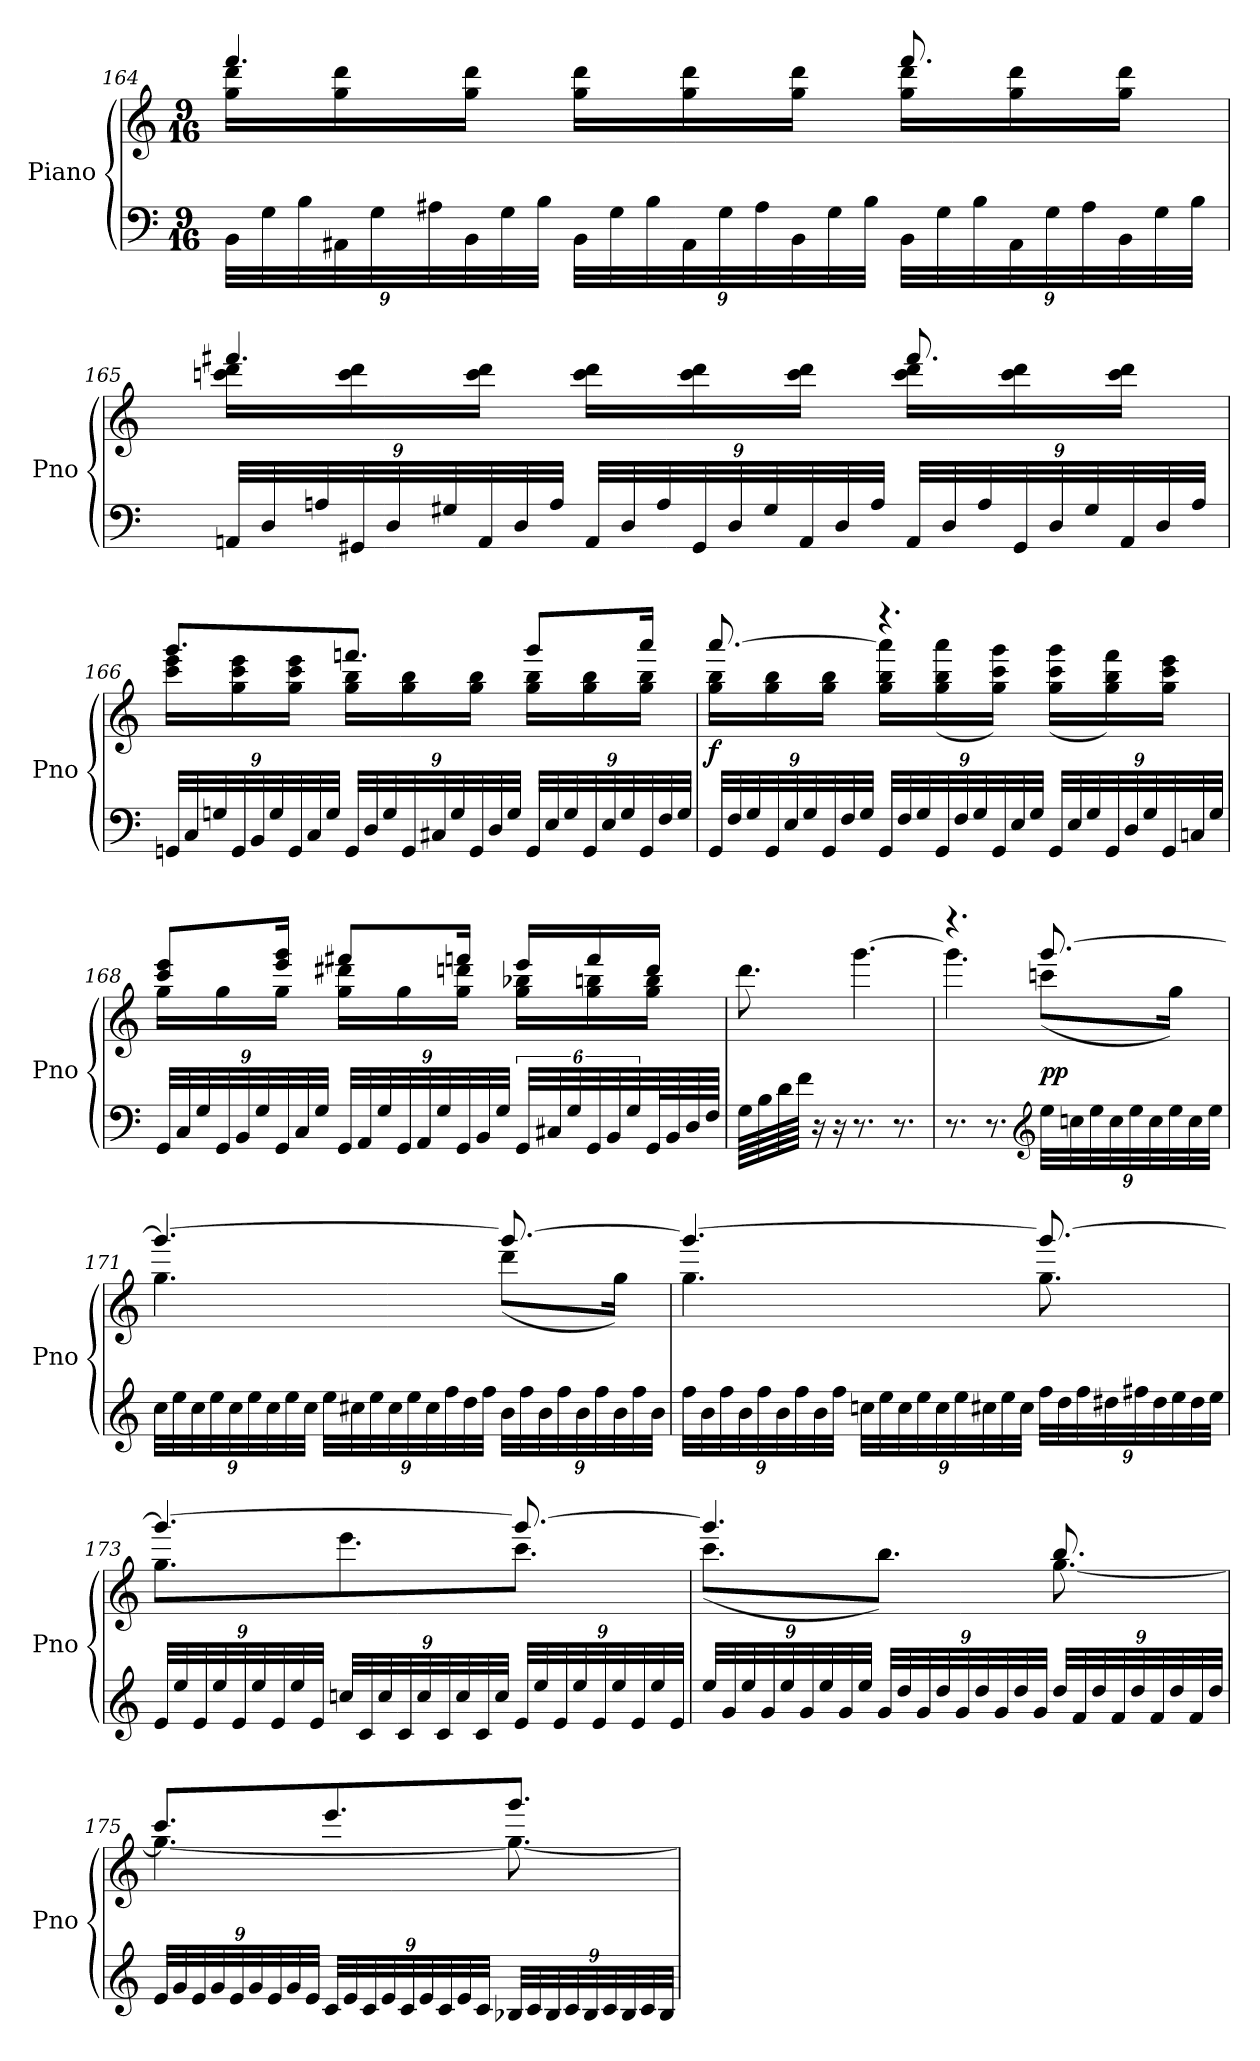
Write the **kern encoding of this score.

**kern	**kern	**dynam
*part1	*part1	*part1
*staff2	*staff1	*staff1/2
*I"Piano	*	*
*I'Pno	*	*
*clefF4	*clefG2	*
*k[]	*k[]	*
*M9/16	*M9/16	*
=164	=164	=164
*	*^	*
48BB\LLL	4.fff/	16gg\ 16ddd\LL	.
48G\	.	.	.
48B\	.	.	.
48AA#X\	.	16gg\ 16ddd\	.
48G\	.	.	.
48A#X\	.	.	.
48BB\	.	16gg\ 16ddd\JJ	.
48G\	.	.	.
48B\JJJ	.	.	.
48BB\LLL	.	16gg\ 16ddd\LL	.
48G\	.	.	.
48B\	.	.	.
48AA#\	.	16gg\ 16ddd\	.
48G\	.	.	.
48A#\	.	.	.
48BB\	.	16gg\ 16ddd\JJ	.
48G\	.	.	.
48B\JJJ	.	.	.
48BB\LLL	8.fff/	16gg\ 16ddd\LL	.
48G\	.	.	.
48B\	.	.	.
48AA#\	.	16gg\ 16ddd\	.
48G\	.	.	.
48A#\	.	.	.
48BB\	.	16gg\ 16ddd\JJ	.
48G\	.	.	.
48B\JJJ	.	.	.
=165	=165	=165	=165
48AAn/LLL	4.fff#X/	16cccn\ 16ddd\LL	.
48D/	.	.	.
48An/	.	.	.
48GG#X/	.	16ccc\ 16ddd\	.
48D/	.	.	.
48G#X/	.	.	.
48AA/	.	16ccc\ 16ddd\JJ	.
48D/	.	.	.
48A/JJJ	.	.	.
48AA/LLL	.	16ccc\ 16ddd\LL	.
48D/	.	.	.
48A/	.	.	.
48GG#/	.	16ccc\ 16ddd\	.
48D/	.	.	.
48G#/	.	.	.
48AA/	.	16ccc\ 16ddd\JJ	.
48D/	.	.	.
48A/JJJ	.	.	.
48AA/LLL	8.fff#/	16ccc\ 16ddd\LL	.
48D/	.	.	.
48A/	.	.	.
48GG#/	.	16ccc\ 16ddd\	.
48D/	.	.	.
48G#/	.	.	.
48AA/	.	16ccc\ 16ddd\JJ	.
48D/	.	.	.
48A/JJJ	.	.	.
=166	=166	=166	=166
48GGn/LLL	8.ggg/L	16ccc\ 16eee\LL	.
48C/	.	.	.
48Gn/	.	.	.
48GG/	.	16gg\ 16ccc\ 16eee\	.
48BB/	.	.	.
48G/	.	.	.
48GG/	.	16gg\ 16ccc\ 16eee\JJ	.
48C/	.	.	.
48G/JJJ	.	.	.
48GG/LLL	8.fffn/J	16gg\ 16bb\LL	.
48D/	.	.	.
48G/	.	.	.
48GG/	.	16gg\ 16bb\	.
48C#X/	.	.	.
48G/	.	.	.
48GG/	.	16gg\ 16bb\JJ	.
48D/	.	.	.
48G/JJJ	.	.	.
48GG/LLL	8ggg/L	16gg\ 16bb\LL	.
48E/	.	.	.
48G/	.	.	.
48GG/	.	16gg\ 16bb\	.
48E/	.	.	.
48G/	.	.	.
48GG/	16aaa/Jk	16gg\ 16bb\JJ	.
48F/	.	.	.
48G/JJJ	.	.	.
=167	=167	=167	=167
48GG/LLL	[8.aaa/	16gg\ 16bb\LL	f
48F/	.	.	.
48G/	.	.	.
48GG/	.	16gg\ 16bb\	.
48E/	.	.	.
48G/	.	.	.
48GG/	.	16gg\ 16bb\JJ	.
48F/	.	.	.
48G/JJJ	.	.	.
48GG/LLL	4.r	16gg\ 16bb\ 16aaa]\LL	.
48F/	.	.	.
48G/	.	.	.
48GG/	.	(16gg\ 16bb\ 16aaa\	.
48F/	.	.	.
48G/	.	.	.
48GG/	.	16gg\ 16ccc\ 16ggg\JJ)	.
48E/	.	.	.
48G/JJJ	.	.	.
48GG/LLL	.	(16gg\ 16ccc\ 16ggg\LL	.
48E/	.	.	.
48G/	.	.	.
48GG/	.	16gg\ 16bb\ 16fff\)	.
48D/	.	.	.
48G/	.	.	.
48GG/	.	16gg\ 16ccc\ 16eee\JJ	.
48Cn/	.	.	.
48G/JJJ	.	.	.
=168	=168	=168	=168
48GG/LLL	8ccc/ 8eee/L	16gg\LL	.
48C/	.	.	.
48G/	.	.	.
48GG/	.	16gg\	.
48BB/	.	.	.
48G/	.	.	.
48GG/	16eee/ 16ggg/Jk	16gg\JJ	.
48C/	.	.	.
48G/JJJ	.	.	.
48GG/LLL	8fff#X/L	16gg\ 16ddd#X\LL	.
48AA/	.	.	.
48G/	.	.	.
48GG/	.	16gg\	.
48AA/	.	.	.
48G/	.	.	.
48GG/	16fffn/Jk	16gg\ 16dddn\JJ	.
48BB/	.	.	.
48G/JJJ	.	.	.
48GG/LLL	16eee/LL	16gg\ 16bb-X\LL	.
48C#X/	.	.	.
48G/	.	.	.
48GG/	16fff/	16gg\ 16bbn\	.
48BB/	.	.	.
48G/	.	.	.
64GG/L	16ddd/JJ	16gg\ 16bb\JJ	.
64BB/	.	.	.
64D/	.	.	.
64F/JJJJ	.	.	.
*	*v	*v	*
=169	=169	=169
64G\LLLL	8.ddd\	.
64B\	.	.
64d\	.	.
64f\JJJJ	.	.
16r	.	.
16r	.	.
8.r	[4.ggg\	.
8.r	.	.
=170	=170	=170
*	*^	*
8.r	4.r	4.ggg\]	.
8.r	.	.	.
*clefG2	*	*	*
48ee\LLL	[8.ggg/	(8cccn\L	pp
48ccn\	.	.	.
48ee\	.	.	.
48cc\	.	.	.
48ee\	.	.	.
48cc\	.	.	.
48ee\	.	16gg\Jk)	.
48cc\	.	.	.
48ee\JJJ	.	.	.
=171	=171	=171	=171
48cc\LLL	4.ggg/_	4.gg\	.
48ee\	.	.	.
48cc\	.	.	.
48ee\	.	.	.
48cc\	.	.	.
48ee\	.	.	.
48cc\	.	.	.
48ee\	.	.	.
48cc\JJJ	.	.	.
48ee\LLL	.	.	.
48cc#X\	.	.	.
48ee\	.	.	.
48cc#\	.	.	.
48ee\	.	.	.
48cc#\	.	.	.
48ff\	.	.	.
48dd\	.	.	.
48ff\JJJ	.	.	.
48b\LLL	8.ggg/_	(8ddd\L	.
48ff\	.	.	.
48b\	.	.	.
48ff\	.	.	.
48b\	.	.	.
48ff\	.	.	.
48b\	.	16gg\Jk)	.
48ff\	.	.	.
48b\JJJ	.	.	.
=172	=172	=172	=172
48ff\LLL	4.ggg/_	4.gg\	.
48b\	.	.	.
48ff\	.	.	.
48b\	.	.	.
48ff\	.	.	.
48b\	.	.	.
48ff\	.	.	.
48b\	.	.	.
48ff\JJJ	.	.	.
48ccn\LLL	.	.	.
48ee\	.	.	.
48cc\	.	.	.
48ee\	.	.	.
48cc\	.	.	.
48ee\	.	.	.
48cc#X\	.	.	.
48ee\	.	.	.
48cc#\JJJ	.	.	.
48ff\LLL	8.ggg/_	8.gg\	.
48dd\	.	.	.
48ff\	.	.	.
48dd#X\	.	.	.
48ff#X\	.	.	.
48dd#\	.	.	.
48ee\	.	.	.
48dd#\	.	.	.
48ee\JJJ	.	.	.
=173	=173	=173	=173
48e/LLL	4.ggg/_	8.gg\L	.
48ee/	.	.	.
48e/	.	.	.
48ee/	.	.	.
48e/	.	.	.
48ee/	.	.	.
48e/	.	.	.
48ee/	.	.	.
48e/JJJ	.	.	.
48ccn/LLL	.	8.eee\	.
48c/	.	.	.
48cc/	.	.	.
48c/	.	.	.
48cc/	.	.	.
48c/	.	.	.
48cc/	.	.	.
48c/	.	.	.
48cc/JJJ	.	.	.
48e/LLL	8.ggg/_	8.ccc\J	.
48ee/	.	.	.
48e/	.	.	.
48ee/	.	.	.
48e/	.	.	.
48ee/	.	.	.
48e/	.	.	.
48ee/	.	.	.
48e/JJJ	.	.	.
=174	=174	=174	=174
48ee/LLL	4.ggg/]	(8.ccc\L	.
48g/	.	.	.
48ee/	.	.	.
48g/	.	.	.
48ee/	.	.	.
48g/	.	.	.
48ee/	.	.	.
48g/	.	.	.
48ee/JJJ	.	.	.
48g/LLL	.	8.bb\J)	.
48dd/	.	.	.
48g/	.	.	.
48dd/	.	.	.
48g/	.	.	.
48dd/	.	.	.
48g/	.	.	.
48dd/	.	.	.
48g/JJJ	.	.	.
48dd/LLL	8.bb/	[8.gg\	.
48f/	.	.	.
48dd/	.	.	.
48f/	.	.	.
48dd/	.	.	.
48f/	.	.	.
48dd/	.	.	.
48f/	.	.	.
48dd/JJJ	.	.	.
=175	=175	=175	=175
48e/LLL	8.ccc/L	4.gg\_	.
48g/	.	.	.
48e/	.	.	.
48g/	.	.	.
48e/	.	.	.
48g/	.	.	.
48e/	.	.	.
48g/	.	.	.
48e/JJJ	.	.	.
48c/LLL	8.eee/	.	.
48e/	.	.	.
48c/	.	.	.
48e/	.	.	.
48c/	.	.	.
48e/	.	.	.
48c/	.	.	.
48e/	.	.	.
48c/JJJ	.	.	.
48B-X/LLL	8.ggg/J	8.gg\_	.
48c/	.	.	.
48B-/	.	.	.
48c/	.	.	.
48B-/	.	.	.
48c/	.	.	.
48B-/	.	.	.
48c/	.	.	.
48B-/JJJ	.	.	.
*	*v	*v	*
=	=	=
*-	*-	*-
